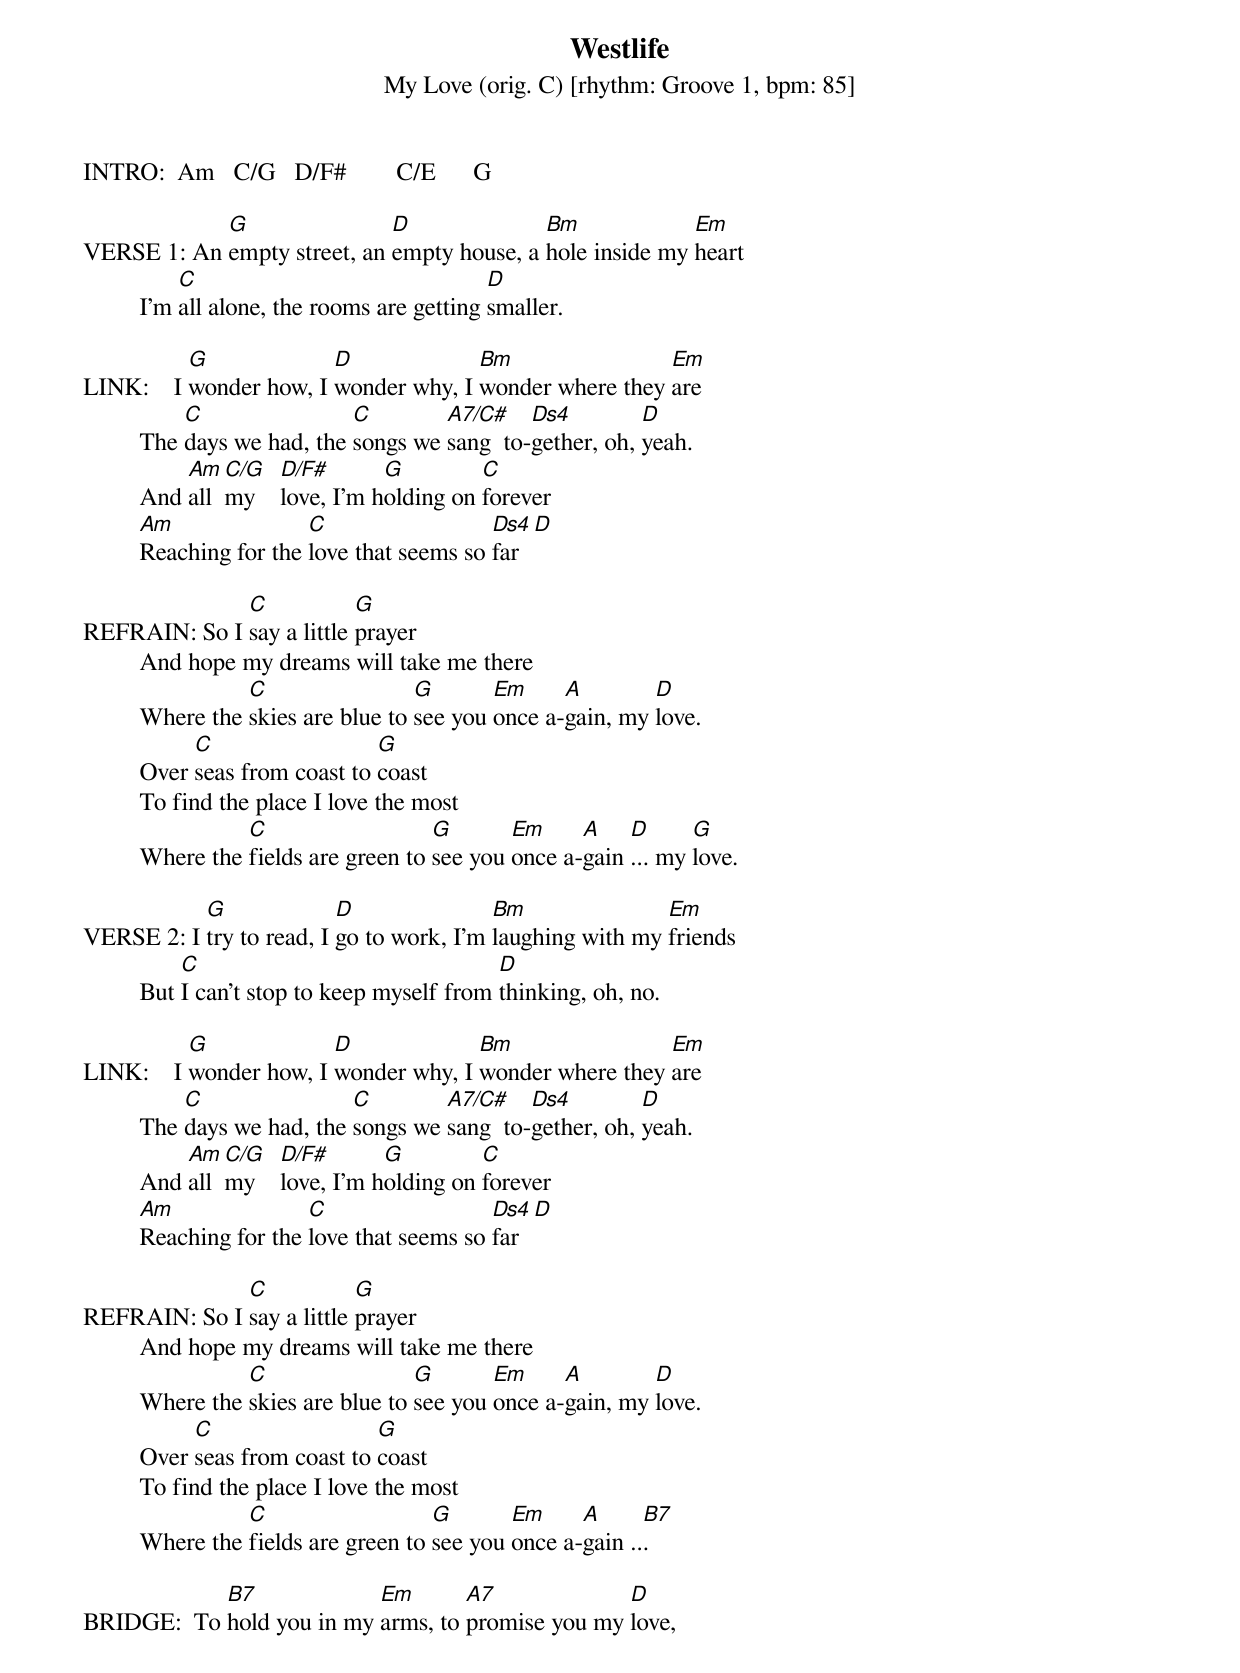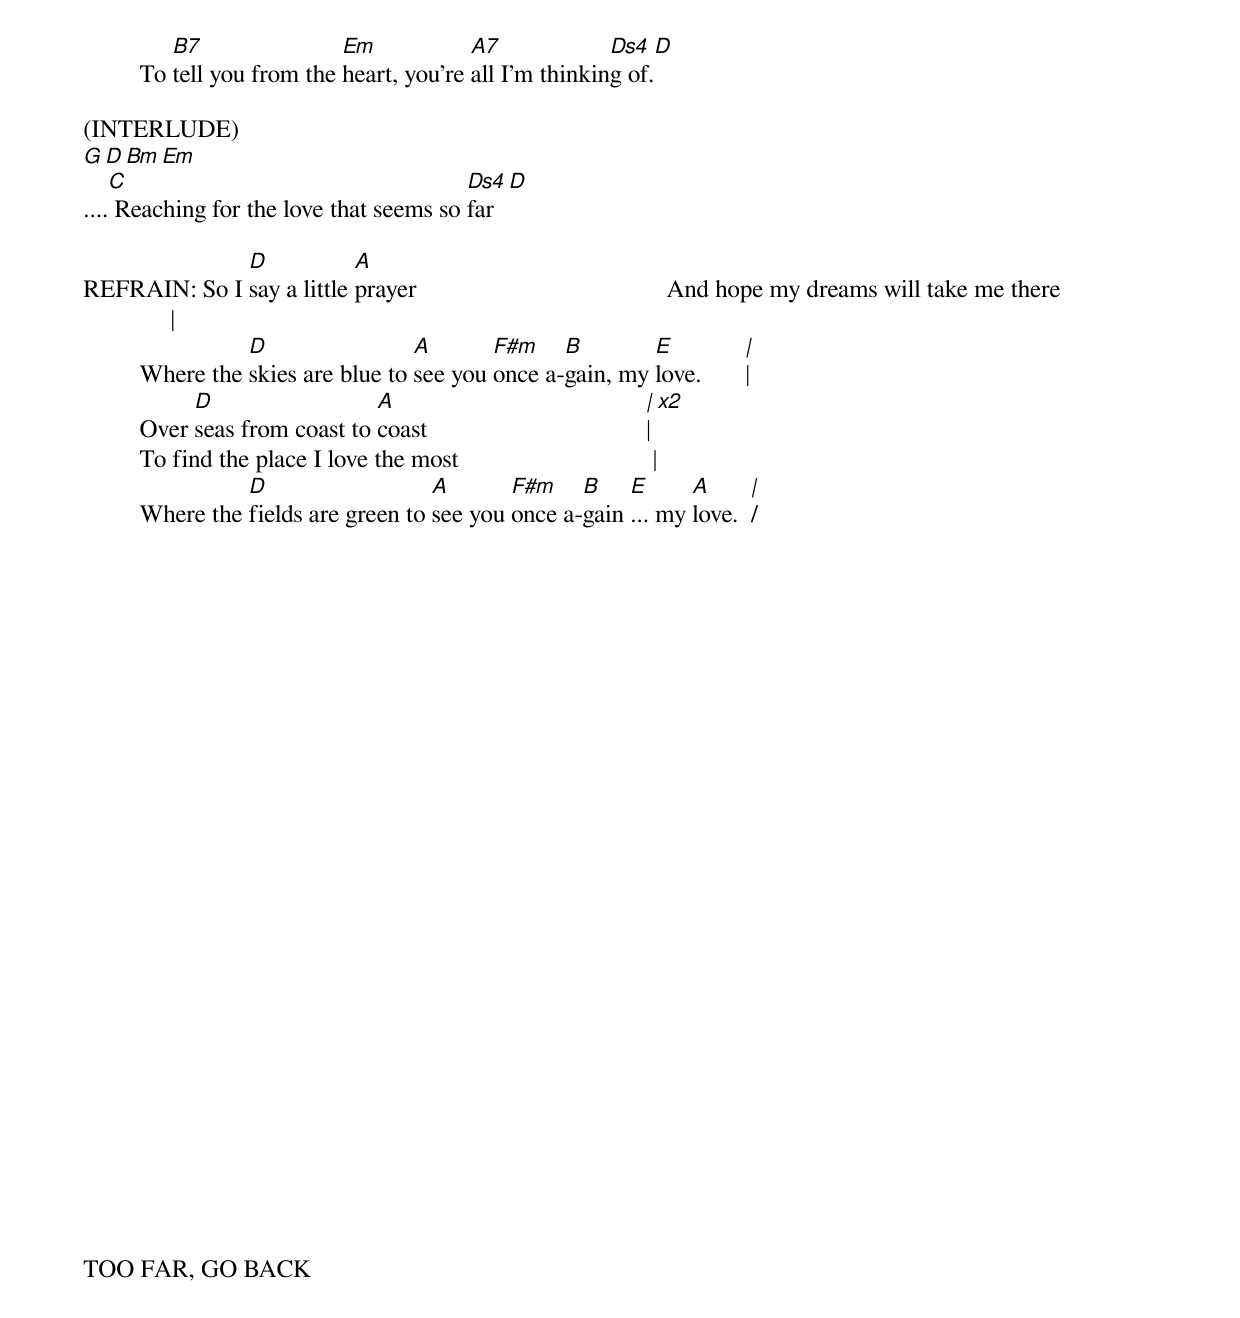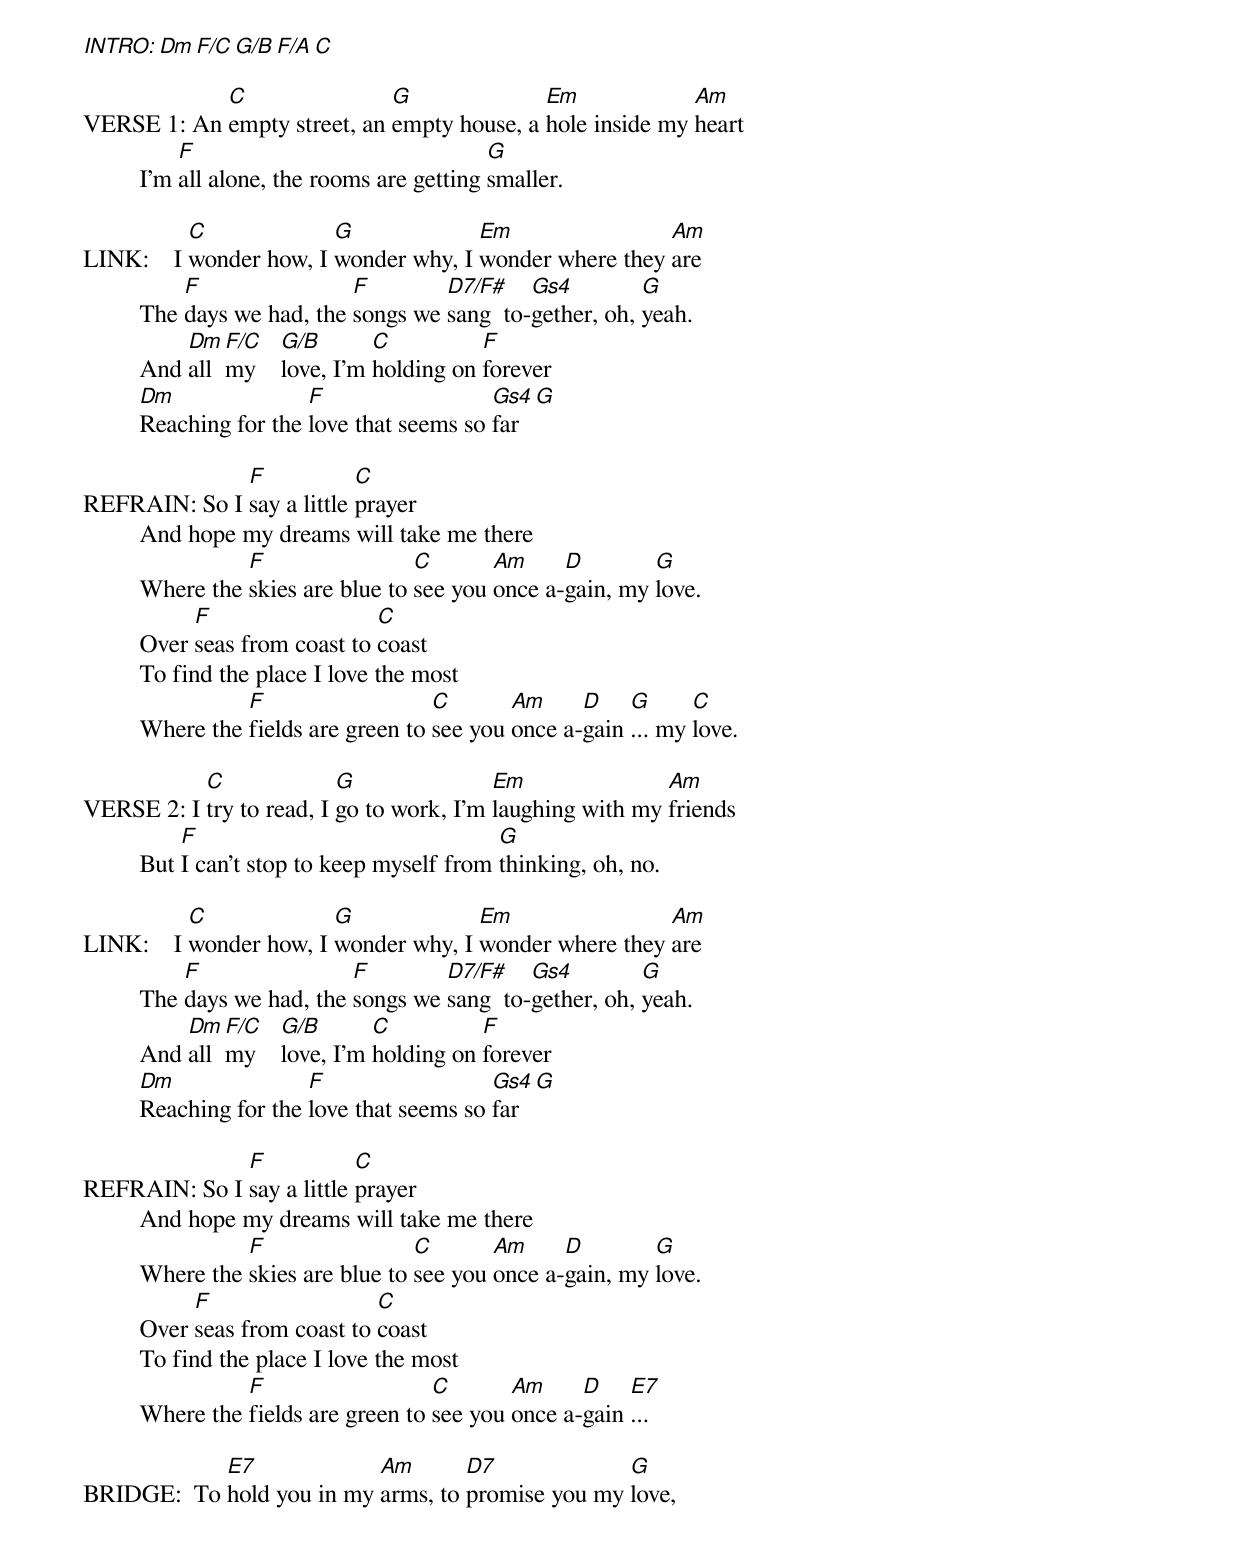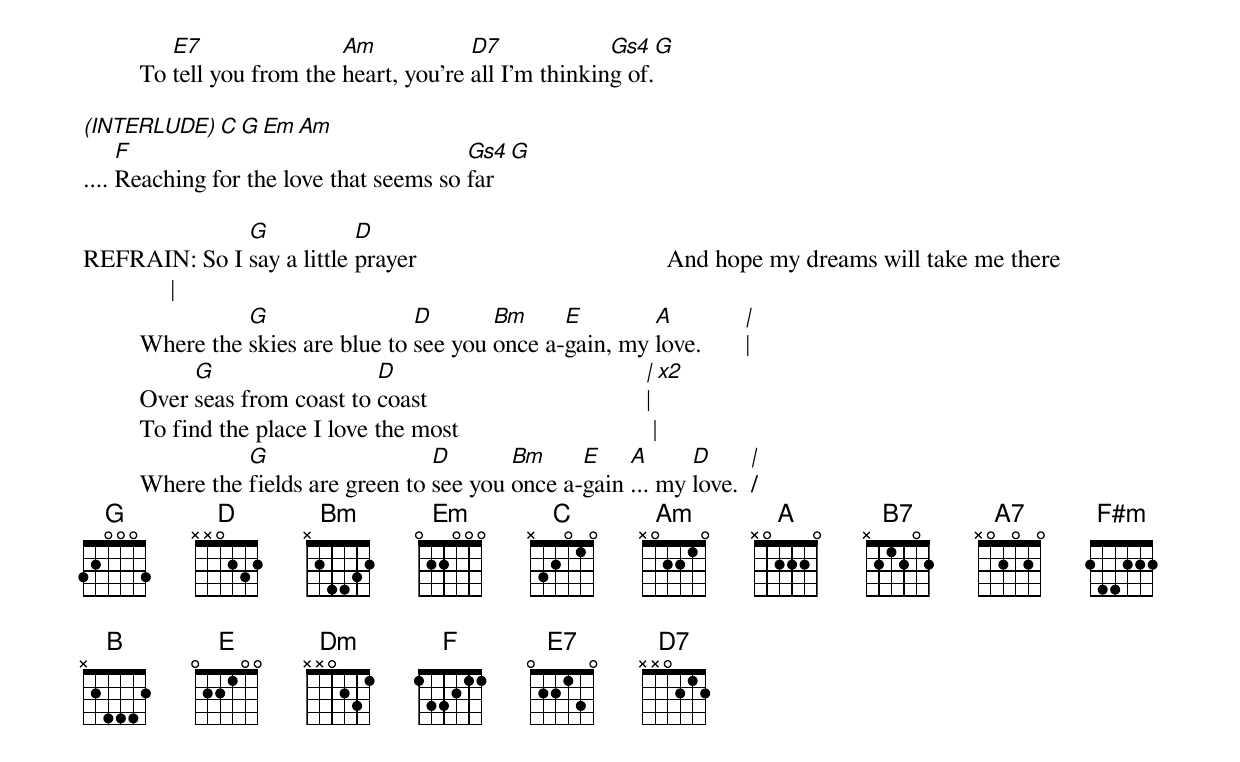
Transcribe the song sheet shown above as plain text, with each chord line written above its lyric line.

Westlife
My Love (orig. C) [rhythm: Groove 1, bpm: 85]

INTRO:  Am   C/G   D/F#        C/E      G

            G                D              Bm             Em
VERSE 1: An empty street, an empty house, a hole inside my heart
             C                                D
         I'm all alone, the rooms are getting smaller.

           G             D             Bm                Em
LINK:    I wonder how, I wonder why, I wonder where they are
             C                C        A7/C#    Ds4         D
         The days we had, the songs we sang  to-gether, oh, yeah.
             Am   C/G   D/F#       G         C
         And all  my    love, I'm holding on forever
         Am               C                  Ds4   D
         Reaching for the love that seems so far

              C            G
REFRAIN: So I say a little prayer
         And hope my dreams will take me there
                   C                 G       Em     A        D
         Where the skies are blue to see you once a-gain, my love.
              C                  G
         Over seas from coast to coast
         To find the place I love the most
                   C                   G       Em     A    D      G
         Where the fields are green to see you once a-gain ... my love.

           G              D               Bm               Em
VERSE 2: I try to read, I go to work, I'm laughing with my friends
             C                                D
         But I can't stop to keep myself from thinking, oh, no.

           G             D             Bm                Em
LINK:    I wonder how, I wonder why, I wonder where they are
             C                C        A7/C#    Ds4         D
         The days we had, the songs we sang  to-gether, oh, yeah.
             Am   C/G   D/F#       G         C
         And all  my    love, I'm holding on forever
         Am               C                  Ds4   D
         Reaching for the love that seems so far

              C            G
REFRAIN: So I say a little prayer
         And hope my dreams will take me there
                   C                 G       Em     A        D
         Where the skies are blue to see you once a-gain, my love.
              C                  G
         Over seas from coast to coast
         To find the place I love the most
                   C                   G       Em     A      B7
         Where the fields are green to see you once a-gain ...

            B7             Em       A7             D
BRIDGE:  To hold you in my arms, to promise you my love,
            B7                Em            A7             Ds4   D
         To tell you from the heart, you're all I'm thinking of.

(INTERLUDE)
    G     D       Bm      Em
    C                                    Ds4    D
.... Reaching for the love that seems so far

              D            A
REFRAIN: So I say a little prayer                                        \
         And hope my dreams will take me there                           |
                   D                 A       F#m    B        E           |
         Where the skies are blue to see you once a-gain, my love.       |
              D                  A                                       |   x2
         Over seas from coast to coast                                   |
         To find the place I love the most                               |
                   D                   A       F#m    B    E      A      |
         Where the fields are green to see you once a-gain ... my love.  /





























TOO FAR, GO BACK































































































































































INTRO:  Dm   F/C   G/B        F/A      C

            C                G              Em             Am
VERSE 1: An empty street, an empty house, a hole inside my heart
             F                                G
         I'm all alone, the rooms are getting smaller.

           C             G             Em                Am
LINK:    I wonder how, I wonder why, I wonder where they are
             F                F        D7/F#    Gs4         G
         The days we had, the songs we sang  to-gether, oh, yeah.
             Dm   F/C   G/B       C          F
         And all  my    love, I'm holding on forever
         Dm               F                  Gs4   G
         Reaching for the love that seems so far

              F            C
REFRAIN: So I say a little prayer
         And hope my dreams will take me there
                   F                 C       Am     D        G
         Where the skies are blue to see you once a-gain, my love.
              F                  C
         Over seas from coast to coast
         To find the place I love the most
                   F                   C       Am     D    G      C
         Where the fields are green to see you once a-gain ... my love.

           C              G               Em               Am
VERSE 2: I try to read, I go to work, I'm laughing with my friends
             F                                G
         But I can't stop to keep myself from thinking, oh, no.

           C             G             Em                Am
LINK:    I wonder how, I wonder why, I wonder where they are
             F                F        D7/F#    Gs4         G
         The days we had, the songs we sang  to-gether, oh, yeah.
             Dm   F/C   G/B       C          F
         And all  my    love, I'm holding on forever
         Dm               F                  Gs4   G
         Reaching for the love that seems so far

              F            C
REFRAIN: So I say a little prayer
         And hope my dreams will take me there
                   F                 C       Am     D        G
         Where the skies are blue to see you once a-gain, my love.
              F                  C
         Over seas from coast to coast
         To find the place I love the most
                   F                   C       Am     D    E7
         Where the fields are green to see you once a-gain ...

            E7             Am       D7             G
BRIDGE:  To hold you in my arms, to promise you my love,
            E7                Am            D7             Gs4   G
         To tell you from the heart, you're all I'm thinking of.

(INTERLUDE)   C    G    Em    Am
     F                                   Gs4    G
.... Reaching for the love that seems so far

              G            D
REFRAIN: So I say a little prayer                                        \
         And hope my dreams will take me there                           |
                   G                 D       Bm     E        A           |
         Where the skies are blue to see you once a-gain, my love.       |
              G                  D                                       |   x2
         Over seas from coast to coast                                   |
         To find the place I love the most                               |
                   G                   D       Bm     E    A      D      |
         Where the fields are green to see you once a-gain ... my love.  /
